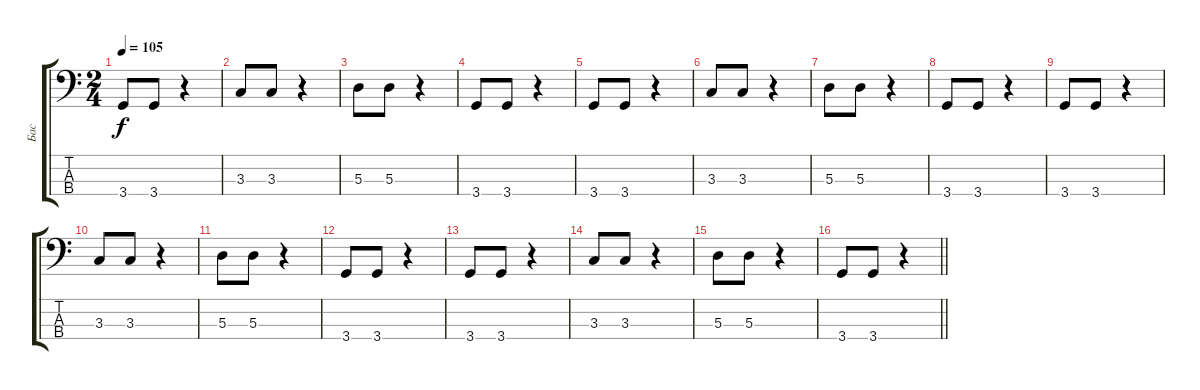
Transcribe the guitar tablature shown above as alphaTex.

\track ("Бас" "Бас") {instrument electricbassfinger}
\staff {score tabs}
\tuning (G2 D2 A1 E1) {hide}
\ts (2 4)
\tempo 105
\clef f4
\ks c
3.4.8{dy f} 3.4.8 r.4 |
3.3.8 3.3.8 r.4 |
5.3.8 5.3.8 r.4 |
3.4.8 3.4.8 r.4 |
3.4.8 3.4.8 r.4 |
3.3.8 3.3.8 r.4 |
5.3.8 5.3.8 r.4 |
3.4.8 3.4.8 r.4 |
3.4.8 3.4.8 r.4 |
3.3.8 3.3.8 r.4 |
5.3.8 5.3.8 r.4 |
3.4.8 3.4.8 r.4 |
3.4.8 3.4.8 r.4 |
3.3.8 3.3.8 r.4 |
5.3.8 5.3.8 r.4 |
\barLineRight lightlight
3.4.8 3.4.8 r.4
